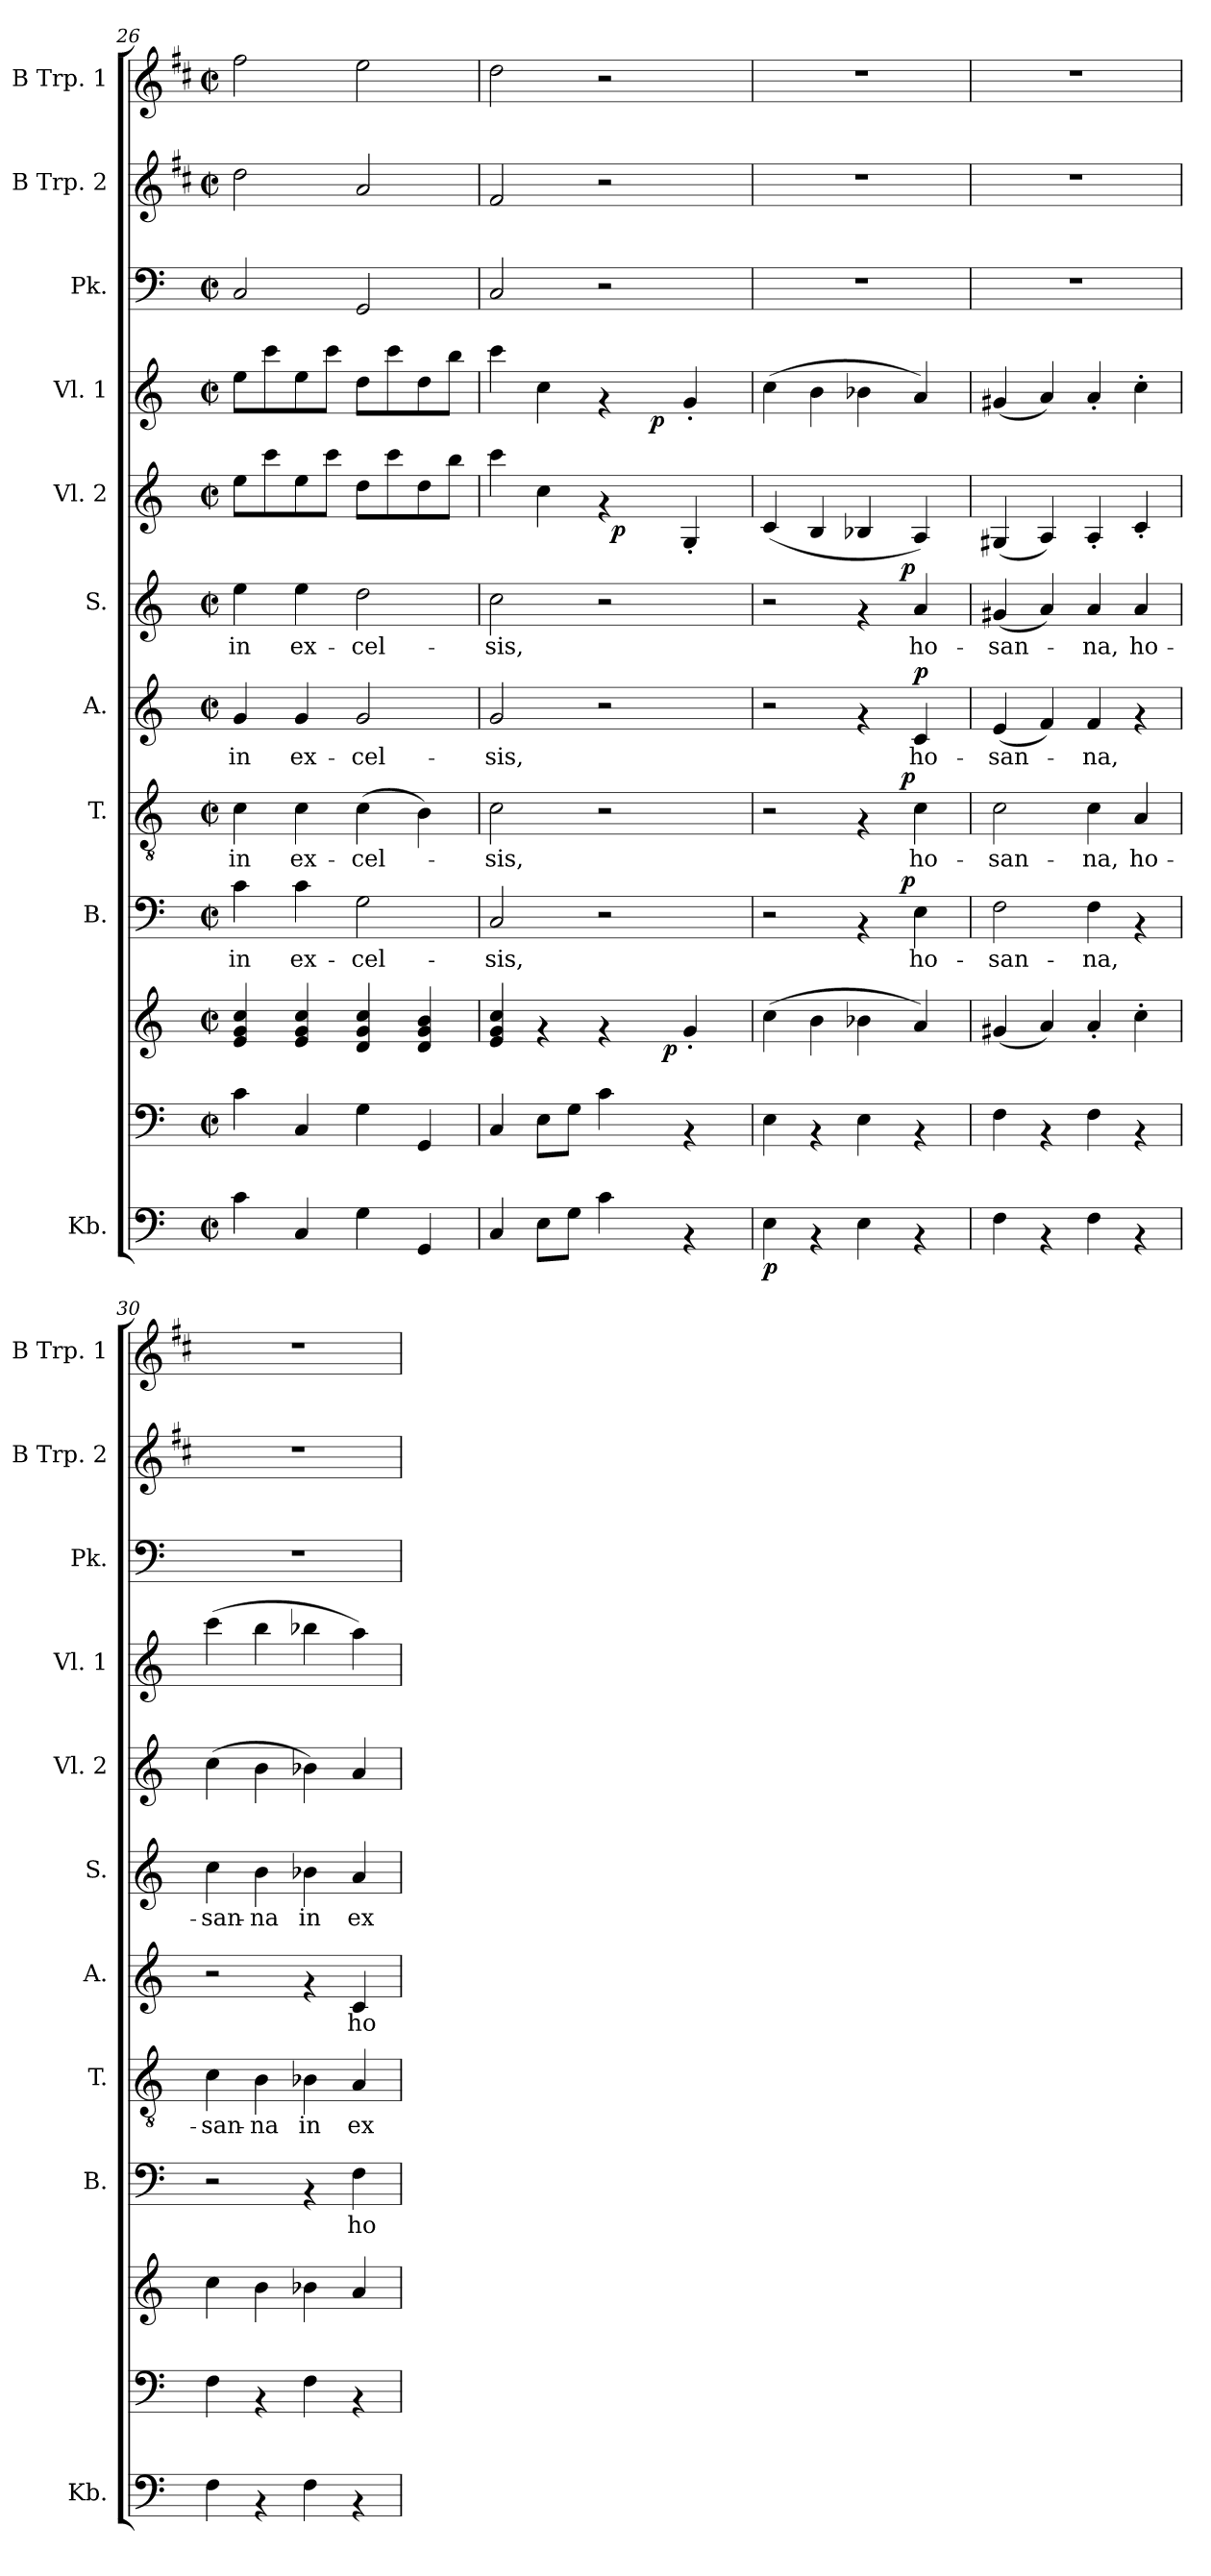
**kern	**dynam	**kern	**kern	**dynam	**kern	**text	**dynam	**kern	**text	**dynam	**kern	**text	**dynam	**kern	**text	**dynam	**kern	**dynam	**kern	**dynam	**kern	**kern	**kern
*part11	*part11	*part10	*part10	*part10	*part9	*part9	*part9	*part8	*part8	*part8	*part7	*part7	*part7	*part6	*part6	*part6	*part5	*part5	*part4	*part4	*part3	*part2	*part1
*staff12	*staff12	*staff11	*staff10	*staff10/11	*staff9	*staff9	*staff9	*staff8	*staff8	*staff8	*staff7	*staff7	*staff7	*staff6	*staff6	*staff6	*staff5	*staff5	*staff4	*staff4	*staff3	*staff2	*staff1
*I"Kb.	*	*	*	*	*I"B.	*	*	*I"T.	*	*	*I"A.	*	*	*I"S.	*	*	*I"Vl. 2	*	*I"Vl. 1	*	*I"Pk.	*I"B Trp. 2	*I"B Trp. 1
*I'Kb.	*	*	*	*	*I'B.	*	*	*I'T.	*	*	*I'A.	*	*	*I'S.	*	*	*I'Vl. 2	*	*I'Vl. 1	*	*I'Pk.	*I'B Trp. 2	*I'B Trp. 1
*clefF4	*	*clefF4	*clefG2	*	*clefF4	*	*	*clefGv2	*	*	*clefG2	*	*	*clefG2	*	*	*clefG2	*	*clefG2	*	*clefF4	*clefG2	*clefG2
*	*	*	*	*	*	*	*	*	*	*	*	*	*	*	*	*	*	*	*	*	*	*ITrd1c2	*ITrd1c2
*k[]	*	*k[]	*k[]	*	*k[]	*	*	*k[]	*	*	*k[]	*	*	*k[]	*	*	*k[]	*	*k[]	*	*k[]	*k[]	*k[]
*C:	*	*C:	*C:	*	*C:	*	*	*C:	*	*	*C:	*	*	*C:	*	*	*C:	*	*C:	*	*C:	*C:	*C:
*M2/2	*	*M2/2	*M2/2	*	*M2/2	*	*	*M2/2	*	*	*M2/2	*	*	*M2/2	*	*	*M2/2	*	*M2/2	*	*M2/2	*M2/2	*M2/2
*met(c|)	*	*met(c|)	*met(c|)	*	*met(c|)	*	*	*met(c|)	*	*	*met(c|)	*	*	*met(c|)	*	*	*met(c|)	*	*met(c|)	*	*met(c|)	*met(c|)	*met(c|)
=26	=26	=26	=26	=26	=26	=26	=26	=26	=26	=26	=26	=26	=26	=26	=26	=26	=26	=26	=26	=26	=26	=26	=26
!	!	!	!	!	!	!LO:LY:b	!	!	!LO:LY:b	!	!	!LO:LY:b	!	!	!LO:LY:b	!	!	!	!	!	!	!	!
4c\	.	4c\	4e/ 4g/ 4cc/	.	4c\	in	.	4c\	in	.	4g/	in	.	4ee\	in	.	8ee\L	.	8ee\L	.	2C/	2cc\	2ee\
.	.	.	.	.	.	.	.	.	.	.	.	.	.	.	.	.	8ccc\	.	8ccc\	.	.	.	.
!	!	!	!	!	!	!LO:LY:b	!	!	!LO:LY:b	!	!	!LO:LY:b	!	!	!LO:LY:b	!	!	!	!	!	!	!	!
4C/	.	4C/	4e/ 4g/ 4cc/	.	4c\	ex-	.	4c\	ex-	.	4g/	ex-	.	4ee\	ex-	.	8ee\	.	8ee\	.	.	.	.
.	.	.	.	.	.	.	.	.	.	.	.	.	.	.	.	.	8ccc\J	.	8ccc\J	.	.	.	.
!	!	!	!	!	!	!LO:LY:b	!	!	!LO:LY:b	!	!	!LO:LY:b	!	!	!LO:LY:b	!	!	!	!	!	!	!	!
4G\	.	4G\	4d/ 4g/ 4cc/	.	2G\	-cel-	.	(>4c\	-cel-	.	2g/	-cel-	.	2dd\	-cel-	.	8dd\L	.	8dd\L	.	2GG/	2g/	2dd\
.	.	.	.	.	.	.	.	.	.	.	.	.	.	.	.	.	8ccc\	.	8ccc\	.	.	.	.
4GG/	.	4GG/	4d/ 4g/ 4b/	.	.	.	.	4B\)	.	.	.	.	.	.	.	.	8dd\	.	8dd\	.	.	.	.
.	.	.	.	.	.	.	.	.	.	.	.	.	.	.	.	.	8bb\J	.	8bb\J	.	.	.	.
=27	=27	=27	=27	=27	=27	=27	=27	=27	=27	=27	=27	=27	=27	=27	=27	=27	=27	=27	=27	=27	=27	=27	=27
!	!	!	!	!	!	!LO:LY:b	!	!	!LO:LY:b	!	!	!LO:LY:b	!	!	!LO:LY:b	!	!	!	!	!	!	!	!
*	*	*	*^	*	*	*	*	*	*	*	*	*	*	*	*	*	*^	*	*^	*	*	*	*
4C/	.	4C/	4e/ 4g/ 4cc/	2ryy	.	2C/	-sis,	.	2c\	-sis,	.	2g/	-sis,	.	2cc\	-sis,	.	4ccc\	2ryy	.	4ccc\	2ryy	.	2C/	2e/	2cc\
8E\L	.	8E\L	4rf	.	.	.	.	.	.	.	.	.	.	.	.	.	.	4cc\	.	.	4cc\	.	.	.	.	.
8G\J	.	8G\J	.	.	.	.	.	.	.	.	.	.	.	.	.	.	.	.	.	.	.	.	.	.	.	.
4c\	.	4c\	4rf	8.ryy	.	2r	.	.	2r	.	.	2r	.	.	2r	.	.	4rf	32ryy	.	4rf	8ryy	.	2r	2r	2r
!	!	!	!	!	!	!	!	!	!	!	!	!	!	!	!	!	!	!	!	!LO:DY:b	!	!	!	!	!	!
.	.	.	.	.	.	.	.	.	.	.	.	.	.	.	.	.	.	.	4...ryy	p	.	.	.	.	.	.
.	.	.	.	.	.	.	.	.	.	.	.	.	.	.	.	.	.	.	.	.	.	32ryy	.	.	.	.
!	!	!	!	!	!	!	!	!	!	!	!	!	!	!	!	!	!	!	!	!	!	!	!LO:DY:b	!	!	!
.	.	.	.	.	.	.	.	.	.	.	.	.	.	.	.	.	.	.	.	.	.	4ryy	p	.	.	.
!	!	!	!	!	!LO:DY:b	!	!	!	!	!	!	!	!	!	!	!	!	!	!	!	!	!	!	!	!	!
.	.	.	.	4ryy	p	.	.	.	.	.	.	.	.	.	.	.	.	.	.	.	.	.	.	.	.	.
4rAA	.	4rAA	4g'</	.	.	.	.	.	.	.	.	.	.	.	.	.	.	4G'</	.	.	4g'</	.	.	.	.	.
.	.	.	.	.	.	.	.	.	.	.	.	.	.	.	.	.	.	.	.	.	.	16.ryy	.	.	.	.
.	.	.	.	16ryy	.	.	.	.	.	.	.	.	.	.	.	.	.	.	.	.	.	.	.	.	.	.
=28	=28	=28	=28	=28	=28	=28	=28	=28	=28	=28	=28	=28	=28	=28	=28	=28	=28	=28	=28	=28	=28	=28	=28	=28	=28	=28
!	!LO:DY:b	!	!	!	!	!	!	!	!	!	!	!	!	!	!	!	!	!	!	!	!	!	!	!	!	!
*	*	*	*	*	*	*	*	*	*	*	*	*	*	*	*	*	*	*v	*v	*	*	*	*	*	*	*
*	*	*	*v	*v	*	*^	*	*	*^	*	*	*	*	*	*^	*	*	*	*	*v	*v	*	*	*	*
4E\	p	4E\	(>4cc\	.	2r	2ryy	.	.	2r	2ryy	.	.	2r	.	.	2r	2ryy	.	.	(<4c/	.	(>4cc\	.	1r	1r	1r
4rAA	.	4rAA	4b\	.	.	.	.	.	.	.	.	.	.	.	.	.	.	.	.	4B/	.	4b\	.	.	.	.
4E\	.	4E\	4b-X\	.	4rAA	8..ryy	.	.	4rF	8..ryy	.	.	4rf	.	.	4rf	8..ryy	.	.	4B-X/	.	4b-X\	.	.	.	.
!	!	!	!	!	!	!	!	!LO:DY:a	!	!	!	!LO:DY:a	!	!	!	!	!	!	!LO:DY:a	!	!	!	!	!	!	!
.	.	.	.	.	.	4ryy	.	p	.	4ryy	.	p	.	.	.	.	4ryy	.	p	.	.	.	.	.	.	.
!	!	!	!	!	!	!	!LO:LY:b	!	!	!	!LO:LY:b	!	!	!LO:LY:b	!LO:DY:a	!	!	!LO:LY:b	!	!	!	!	!	!	!	!
4rAA	.	4rAA	4a/)	.	4E\	.	ho-	.	4c\	.	ho-	.	4c/	ho-	p	4a/	.	ho-	.	4A/)	.	4a/)	.	.	.	.
.	.	.	.	.	.	32ryy	.	.	.	32ryy	.	.	.	.	.	.	32ryy	.	.	.	.	.	.	.	.	.
=29	=29	=29	=29	=29	=29	=29	=29	=29	=29	=29	=29	=29	=29	=29	=29	=29	=29	=29	=29	=29	=29	=29	=29	=29	=29	=29
!	!	!	!	!	!	!	!LO:LY:b	!	!	!	!LO:LY:b	!	!	!LO:LY:b	!	!	!	!LO:LY:b	!	!	!	!	!	!	!	!
*	*	*	*	*	*v	*v	*	*	*	*	*	*	*	*	*	*v	*v	*	*	*	*	*	*	*	*	*
*	*	*	*	*	*	*	*	*v	*v	*	*	*	*	*	*	*	*	*	*	*	*	*	*	*
4F\	.	4F\	(<4g#X/	.	2F\	-san-	.	2c\	-san-	.	(<4e/	-san-	.	(<4g#X/	-san-	.	(<4G#X/	.	(<4g#X/	.	1r	1r	1r
4rAA	.	4rAA	4a/)	.	.	.	.	.	.	.	4f/)	.	.	4a/)	.	.	4A/)	.	4a/)	.	.	.	.
!	!	!	!	!	!	!LO:LY:b	!	!	!LO:LY:b	!	!	!LO:LY:b	!	!	!LO:LY:b	!	!	!	!	!	!	!	!
4F\	.	4F\	4a'</	.	4F\	-na,	.	4c\	-na,	.	4f/	-na,	.	4a/	-na,	.	4A'</	.	4a'</	.	.	.	.
!	!	!	!	!	!	!	!	!	!LO:LY:b	!	!	!	!	!	!LO:LY:b	!	!	!	!	!	!	!	!
4rAA	.	4rAA	4cc'>\	.	4rAA	.	.	4A/	ho-	.	4rf	.	.	4a/	ho-	.	4c'</	.	4cc'>\	.	.	.	.
=30	=30	=30	=30	=30	=30	=30	=30	=30	=30	=30	=30	=30	=30	=30	=30	=30	=30	=30	=30	=30	=30	=30	=30
!	!	!	!	!	!	!	!	!	!LO:LY:b	!	!	!	!	!	!LO:LY:b	!	!	!	!	!	!	!	!
4F\	.	4F\	4cc\	.	2r	.	.	4c\	-san-	.	2r	.	.	4cc\	-san-	.	(>4cc\	.	(>4ccc\	.	1r	1r	1r
!	!	!	!	!	!	!	!	!	!LO:LY:b	!	!	!	!	!	!LO:LY:b	!	!	!	!	!	!	!	!
4rAA	.	4rAA	4b\	.	.	.	.	4B\	-na	.	.	.	.	4b\	-na	.	4b\	.	4bb\	.	.	.	.
!	!	!	!	!	!	!	!	!	!LO:LY:b	!	!	!	!	!	!LO:LY:b	!	!	!	!	!	!	!	!
4F\	.	4F\	4b-X\	.	4rAA	.	.	4B-X\	in	.	4rf	.	.	4b-X\	in	.	4b-X\)	.	4bb-X\	.	.	.	.
!	!	!	!	!	!	!LO:LY:b	!	!	!LO:LY:b	!	!	!LO:LY:b	!	!	!LO:LY:b	!	!	!	!	!	!	!	!
4rAA	.	4rAA	4a/	.	4F\	ho-	.	4A/	ex-	.	4c/	ho-	.	4a/	ex-	.	4a/	.	4aa\)	.	.	.	.
=	=	=	=	=	=	=	=	=	=	=	=	=	=	=	=	=	=	=	=	=	=	=	=
*-	*-	*-	*-	*-	*-	*-	*-	*-	*-	*-	*-	*-	*-	*-	*-	*-	*-	*-	*-	*-	*-	*-	*-
